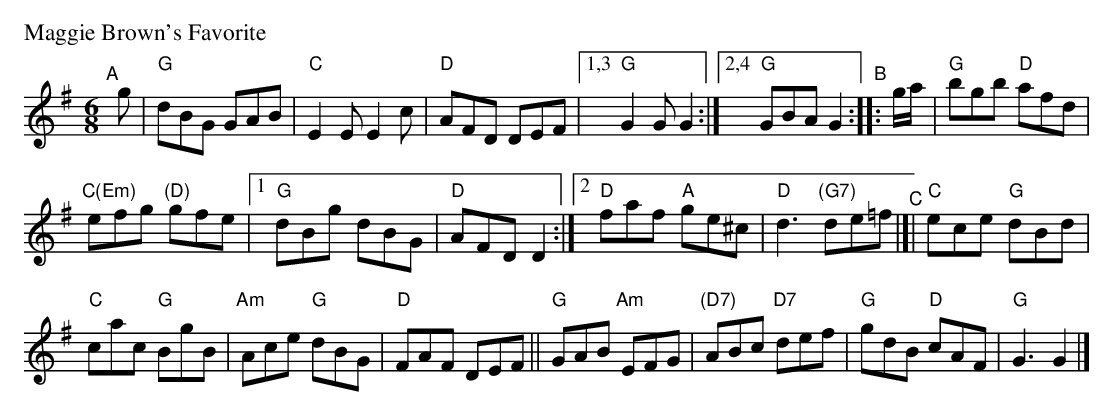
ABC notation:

X:1
M: 6/8
P: Maggie Brown's Favorite
K: G
"^A"[|] g | "G"dBG GAB | "C"E2E E2c | "D"AFD DEF |[1,3 "G"G2G G2 :|[2,4 "G"GBA G2 "^B":: g/a/ | "G"bgb "D"afd |
"C(Em)"efg "(D)"gfe |[1 "G"dBg dBG | "D"AFD D2 :|[2 "D"faf "A"ge^c | "D"d3 "(G7)"de=f "^C"|]| "C"ece "G"dBd |
"C"cac "G"BgB | "Am"Ace "G"dBG | "D"FAF DEF || "G"GAB "Am"EFG | "(D7)"ABc "D7"def | "G"gdB "D"cAF | "G"G3 G2 |]
